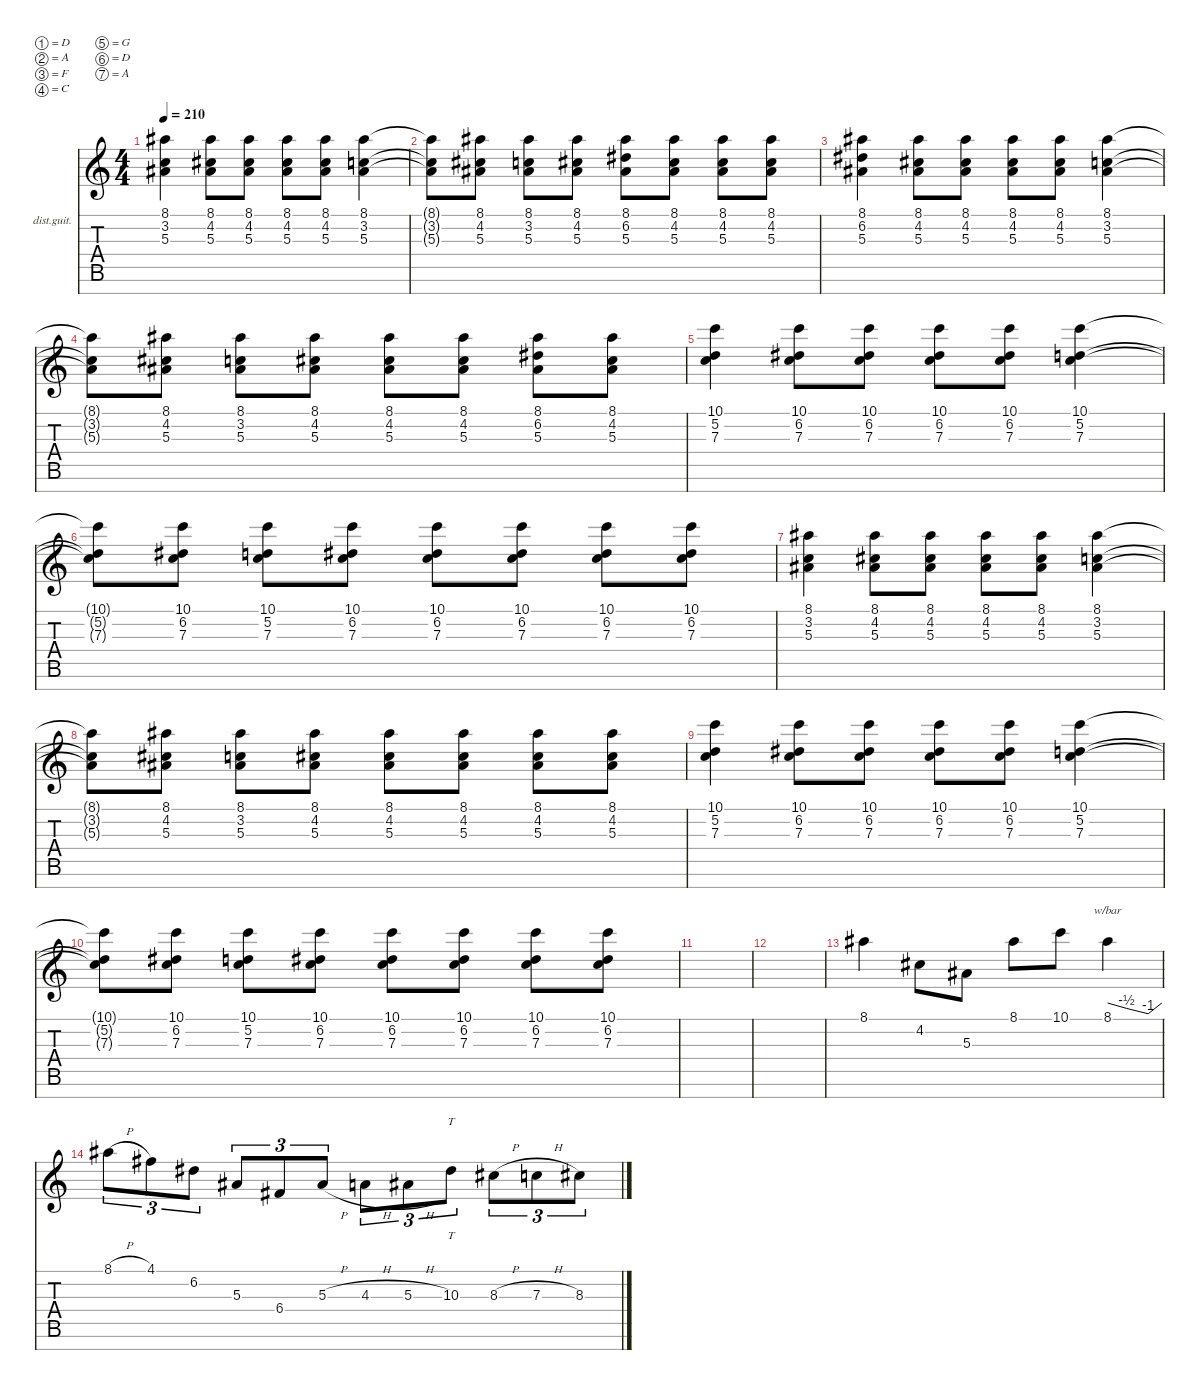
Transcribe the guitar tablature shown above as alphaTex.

\defaultSystemsLayout 4
\hideDynamics
\bracketExtendMode nobrackets
\firstSystemTrackNameOrientation horizontal
\otherSystemsTrackNameOrientation horizontal
\track ("Distortion Guitar" "dist.guit.") {instrument distortionguitar}
\staff {score tabs}
\tuning (D4 A3 F3 C3 G2 D2 A1)
\ts (4 4)
\tempo 210
\clef g2
\ks c
(5.3{acc #} 3.2 8.1{acc #}).4{dy ppp beam Down} (5.3{acc #} 4.2{acc #} 8.1{acc #}).8{beam Down} (5.3{acc #} 4.2{acc #} 8.1{acc #}).8{beam Down} (5.3{acc #} 4.2{acc #} 8.1{acc #}).8{beam Down} (5.3{acc #} 4.2{acc #} 8.1{acc #}).8{beam Down} (5.3{acc #} 3.2 8.1{acc #}).4{beam Down} |
(5.3{t acc #} 3.2{t} 8.1{t acc #}).8{beam Down} (5.3{acc #} 4.2{acc #} 8.1{acc #}).8{beam Down} (5.3{acc #} 3.2 8.1{acc #}).8{beam Down} (5.3{acc #} 4.2{acc #} 8.1{acc #}).8{beam Down} (5.3{acc #} 6.2{acc #} 8.1{acc #}).8{beam Down} (5.3{acc #} 4.2{acc #} 8.1{acc #}).8{beam Down} (5.3{acc #} 4.2{acc #} 8.1{acc #}).8{beam Down} (5.3{acc #} 4.2{acc #} 8.1{acc #}).8{beam Down} |
(5.3{acc #} 6.2{acc #} 8.1{acc #}).4{beam Down} (5.3{acc #} 4.2{acc #} 8.1{acc #}).8{beam Down} (5.3{acc #} 4.2{acc #} 8.1{acc #}).8{beam Down} (5.3{acc #} 4.2{acc #} 8.1{acc #}).8{beam Down} (5.3{acc #} 4.2{acc #} 8.1{acc #}).8{beam Down} (5.3{acc #} 3.2 8.1{acc #}).4{beam Down} |
(5.3{t acc #} 3.2{t} 8.1{t acc #}).8{beam Down} (5.3{acc #} 4.2{acc #} 8.1{acc #}).8{beam Down} (5.3{acc #} 3.2 8.1{acc #}).8{beam Down} (5.3{acc #} 4.2{acc #} 8.1{acc #}).8{beam Down} (5.3{acc #} 4.2{acc #} 8.1{acc #}).8{beam Down} (5.3{acc #} 4.2{acc #} 8.1{acc #}).8{beam Down} (5.3{acc #} 6.2{acc #} 8.1{acc #}).8{beam Down} (5.3{acc #} 4.2{acc #} 8.1{acc #}).8{beam Down} |
(7.3 5.2 10.1).4{beam Down} (7.3 6.2{acc #} 10.1).8{beam Down} (7.3 6.2{acc #} 10.1).8{beam Down} (7.3 6.2{acc #} 10.1).8{beam Down} (7.3 6.2{acc #} 10.1).8{beam Down} (7.3 5.2 10.1).4{beam Down} |
(7.3{t} 5.2{t} 10.1{t}).8{beam Down} (7.3 6.2{acc #} 10.1).8{beam Down} (7.3 5.2 10.1).8{beam Down} (7.3 6.2{acc #} 10.1).8{beam Down} (7.3 6.2{acc #} 10.1).8{beam Down} (7.3 6.2{acc #} 10.1).8{beam Down} (7.3 6.2{acc #} 10.1).8{beam Down} (7.3 6.2{acc #} 10.1).8{beam Down} |
(5.3{acc #} 3.2 8.1{acc #}).4{beam Down} (5.3{acc #} 4.2{acc #} 8.1{acc #}).8{beam Down} (5.3{acc #} 4.2{acc #} 8.1{acc #}).8{beam Down} (5.3{acc #} 4.2{acc #} 8.1{acc #}).8{beam Down} (5.3{acc #} 4.2{acc #} 8.1{acc #}).8{beam Down} (5.3{acc #} 3.2 8.1{acc #}).4{beam Down} |
(5.3{t acc #} 3.2{t} 8.1{t acc #}).8{beam Down} (5.3{acc #} 4.2{acc #} 8.1{acc #}).8{beam Down} (5.3{acc #} 3.2 8.1{acc #}).8{beam Down} (5.3{acc #} 4.2{acc #} 8.1{acc #}).8{beam Down} (5.3{acc #} 4.2{acc #} 8.1{acc #}).8{beam Down} (5.3{acc #} 4.2{acc #} 8.1{acc #}).8{beam Down} (5.3{acc #} 4.2{acc #} 8.1{acc #}).8{beam Down} (5.3{acc #} 4.2{acc #} 8.1{acc #}).8{beam Down} |
(7.3 5.2 10.1).4{beam Down} (7.3 6.2{acc #} 10.1).8{beam Down} (7.3 6.2{acc #} 10.1).8{beam Down} (7.3 6.2{acc #} 10.1).8{beam Down} (7.3 6.2{acc #} 10.1).8{beam Down} (7.3 5.2 10.1).4{beam Down} |
(7.3{t} 5.2{t} 10.1{t}).8{beam Down} (7.3 6.2{acc #} 10.1).8{beam Down} (7.3 5.2 10.1).8{beam Down} (7.3 6.2{acc #} 10.1).8{beam Down} (7.3 6.2{acc #} 10.1).8{beam Down} (7.3 6.2{acc #} 10.1).8{beam Down} (7.3 6.2{acc #} 10.1).8{beam Down} (7.3 6.2{acc #} 10.1).8{beam Down} |
|
|
8.1{acc #}.4{beam Down} 4.2{acc #}.8{beam Down} 5.3{acc #}.8{beam Down} 8.1{acc #}.8{beam Down} 10.1.8{beam Down} 8.1{acc #}.4{tbe (custom default 0 0 21 -2 21 -2 45 -4 0 0 60 0) beam Down} |
8.1{h acc #}.8{tu (3 2) beam Down} 4.1{acc #}.8{tu (3 2) beam Down} 6.2{acc #}.8{tu (3 2) beam Down} 5.3{acc #}.8{tu (3 2) beam Up} 6.4{acc #}.8{tu (3 2) beam Up} 5.3{h acc #}.8{tu (3 2) beam Up} 4.3{h}.8{tu (3 2) beam Down} 5.3{h acc #}.8{tu (3 2) beam Down} 10.3{acc #}.8{tt tu (3 2) beam Down} 8.3{h acc #}.8{tu (3 2) beam Down} 7.3{h}.8{tu (3 2) beam Down} 8.3{acc #}.8{tu (3 2) beam Down}
